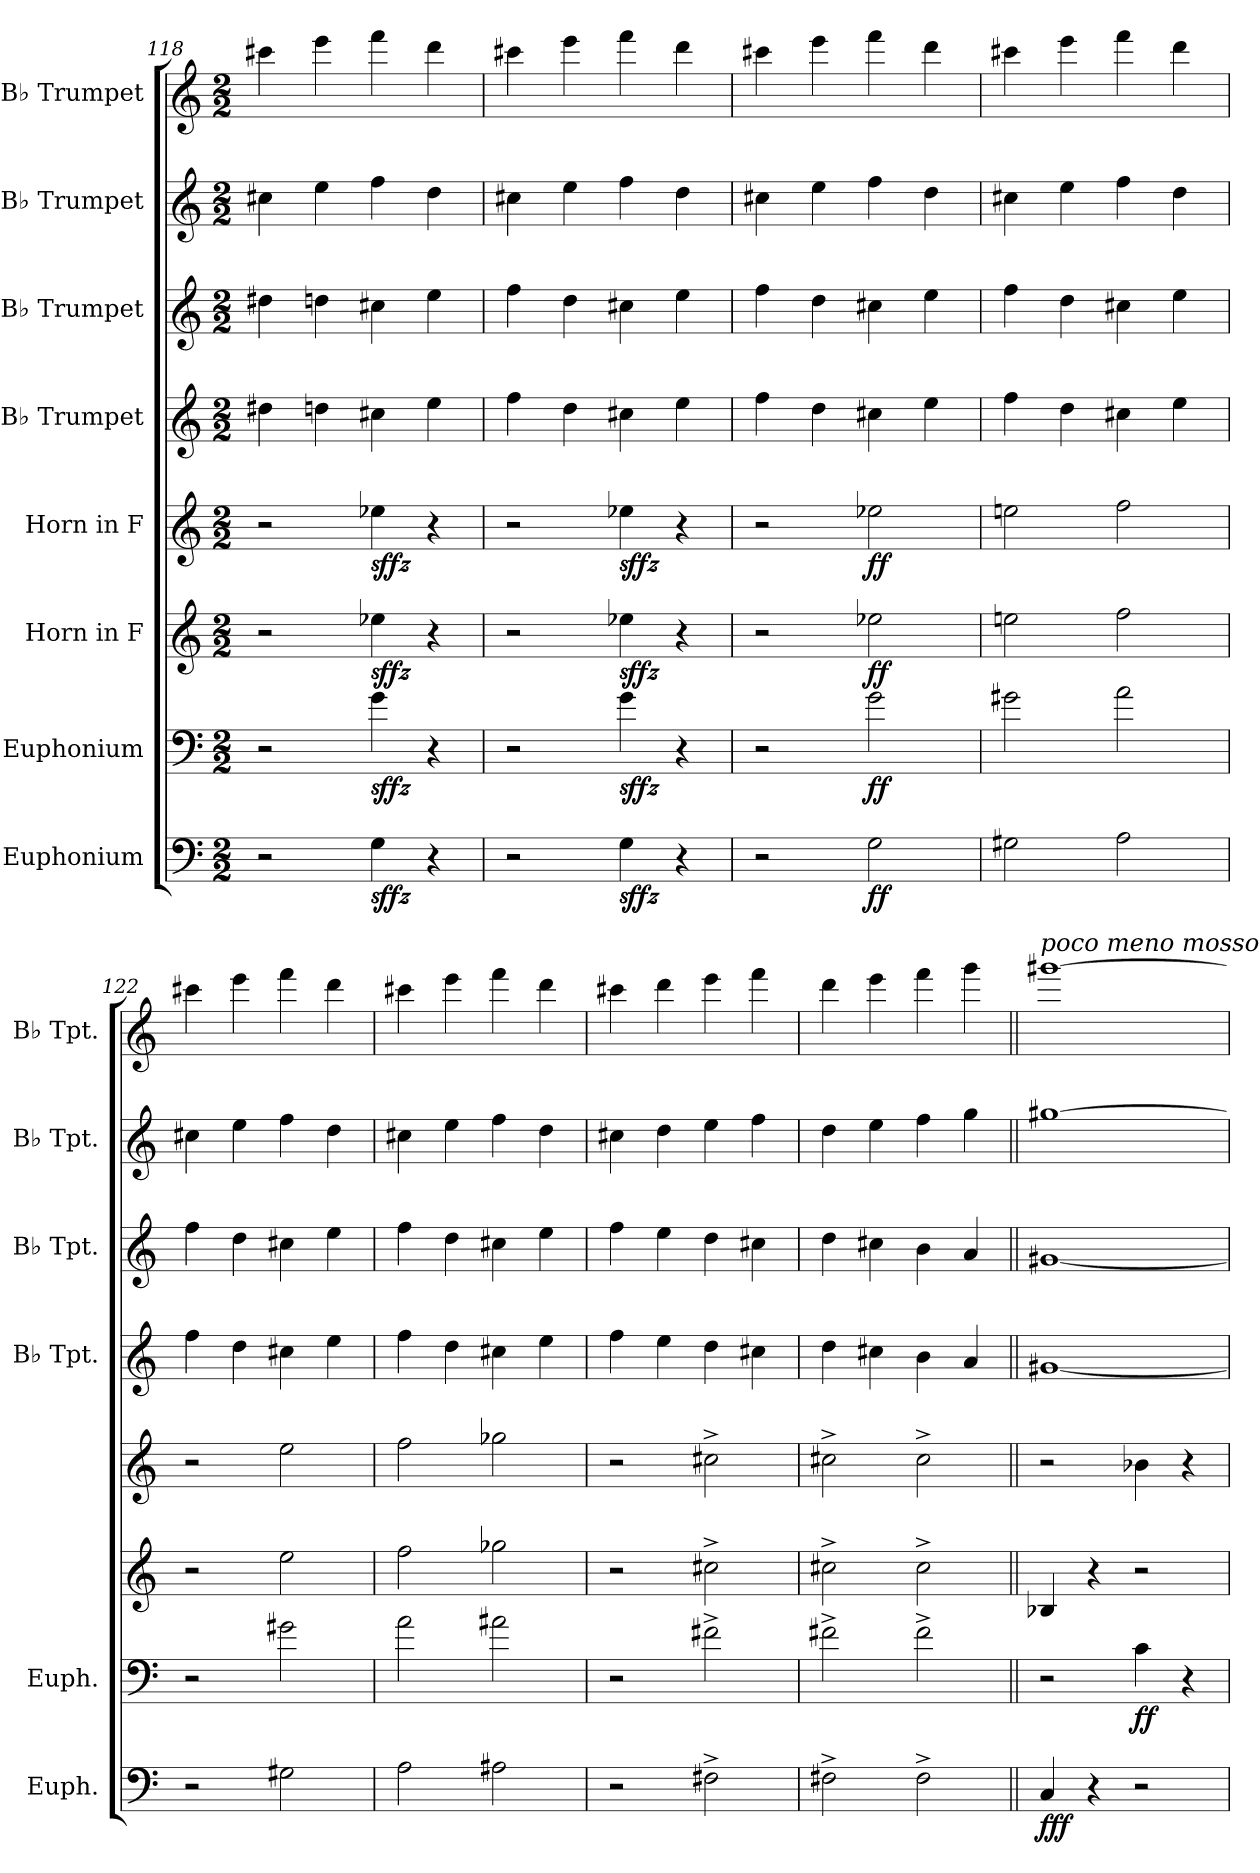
**kern	**dynam	**kern	**dynam	**kern	**dynam	**kern	**dynam	**kern	**kern	**kern	**kern
*part8	*part8	*part7	*part7	*part6	*part6	*part5	*part5	*part4	*part3	*part2	*part1
*staff8	*staff8	*staff7	*staff7	*staff6	*staff6	*staff5	*staff5	*staff4	*staff3	*staff2	*staff1
*I"Euphonium	*	*I"Euphonium	*	*I"Horn in F	*	*I"Horn in F	*	*I"B♭ Trumpet	*I"B♭ Trumpet	*I"B♭ Trumpet	*I"B♭ Trumpet
*I'Euph.	*	*I'Euph.	*	*	*	*	*	*I'B♭ Tpt.	*I'B♭ Tpt.	*I'B♭ Tpt.	*I'B♭ Tpt.
*clefF4	*	*clefF4	*	*clefG2	*	*clefG2	*	*clefG2	*clefG2	*clefG2	*clefG2
*	*	*	*	*ITrd4c7	*	*ITrd4c7	*	*ITrd1c2	*ITrd1c2	*ITrd1c2	*ITrd1c2
*k[]	*	*k[]	*	*k[b-]	*	*k[b-]	*	*k[b-e-]	*k[b-e-]	*k[b-e-]	*k[b-e-]
*M2/2	*	*M2/2	*	*M2/2	*	*M2/2	*	*M2/2	*M2/2	*M2/2	*M2/2
=118	=118	=118	=118	=118	=118	=118	=118	=118	=118	=118	=118
2r	.	2r	.	2r	.	2r	.	4cc#X\	4cc#X\	4bn\	4bbn\
.	.	.	.	.	.	.	.	4ccn\	4ccn\	4dd\	4ddd\
!	!LO:DY:b	!	!LO:DY:b	!	!LO:DY:b	!	!LO:DY:b	!	!	!	!
4G\	sffz	4g\	sffz	4a-X\	sffz	4a-X\	sffz	4bn\	4bn\	4ee-\	4eee-\
4r	.	4r	.	4r	.	4r	.	4dd\	4dd\	4cc\	4ccc\
=119	=119	=119	=119	=119	=119	=119	=119	=119	=119	=119	=119
2r	.	2r	.	2r	.	2r	.	4ee-\	4ee-\	4bn\	4bbn\
.	.	.	.	.	.	.	.	4cc\	4cc\	4dd\	4ddd\
!	!LO:DY:b	!	!LO:DY:b	!	!LO:DY:b	!	!LO:DY:b	!	!	!	!
4G\	sffz	4g\	sffz	4a-X\	sffz	4a-X\	sffz	4bn\	4bn\	4ee-\	4eee-\
4r	.	4r	.	4r	.	4r	.	4dd\	4dd\	4cc\	4ccc\
=120	=120	=120	=120	=120	=120	=120	=120	=120	=120	=120	=120
2r	.	2r	.	2r	.	2r	.	4ee-\	4ee-\	4bn\	4bbn\
.	.	.	.	.	.	.	.	4cc\	4cc\	4dd\	4ddd\
!	!LO:DY:b	!	!LO:DY:b	!	!LO:DY:b	!	!LO:DY:b	!	!	!	!
2G\	ff	2g\	ff	2a-X\	ff	2a-X\	ff	4bn\	4bn\	4ee-\	4eee-\
.	.	.	.	.	.	.	.	4dd\	4dd\	4cc\	4ccc\
=121	=121	=121	=121	=121	=121	=121	=121	=121	=121	=121	=121
2G#X\	.	2g#X\	.	2an\	.	2an\	.	4ee-\	4ee-\	4bn\	4bbn\
.	.	.	.	.	.	.	.	4cc\	4cc\	4dd\	4ddd\
2A\	.	2a\	.	2b-\	.	2b-\	.	4bn\	4bn\	4ee-\	4eee-\
.	.	.	.	.	.	.	.	4dd\	4dd\	4cc\	4ccc\
=122	=122	=122	=122	=122	=122	=122	=122	=122	=122	=122	=122
2r	.	2r	.	2r	.	2r	.	4ee-\	4ee-\	4bn\	4bbn\
.	.	.	.	.	.	.	.	4cc\	4cc\	4dd\	4ddd\
2G#X\	.	2g#X\	.	2a\	.	2a\	.	4bn\	4bn\	4ee-\	4eee-\
.	.	.	.	.	.	.	.	4dd\	4dd\	4cc\	4ccc\
=123	=123	=123	=123	=123	=123	=123	=123	=123	=123	=123	=123
2A\	.	2a\	.	2b-\	.	2b-\	.	4ee-\	4ee-\	4bn\	4bbn\
.	.	.	.	.	.	.	.	4cc\	4cc\	4dd\	4ddd\
2A#X\	.	2a#X\	.	2cc-X\	.	2cc-X\	.	4bn\	4bn\	4ee-\	4eee-\
.	.	.	.	.	.	.	.	4dd\	4dd\	4cc\	4ccc\
=124	=124	=124	=124	=124	=124	=124	=124	=124	=124	=124	=124
2r	.	2r	.	2r	.	2r	.	4ee-\	4ee-\	4bn\	4bbn\
.	.	.	.	.	.	.	.	4dd\	4dd\	4cc\	4ccc\
2F#X^\	.	2f#X^\	.	2f#X^\	.	2f#X^\	.	4cc\	4cc\	4dd\	4ddd\
.	.	.	.	.	.	.	.	4bn\	4bn\	4ee-\	4eee-\
=125	=125	=125	=125	=125	=125	=125	=125	=125	=125	=125	=125
2F#X^\	.	2f#X^\	.	2f#X^\	.	2f#X^\	.	4cc\	4cc\	4cc\	4ccc\
.	.	.	.	.	.	.	.	4bn\	4bn\	4dd\	4ddd\
2F#^\	.	2f#^\	.	2f#^\	.	2f#^\	.	4a\	4a\	4ee-\	4eee-\
.	.	.	.	.	.	.	.	4g/	4g/	4ff\	4fff\
!!LO:LB:g=z
=126||	=126||	=126||	=126||	=126||	=126||	=126||	=126||	=126||	=126||	=126||	=126||
!!LO:REH:place=s1:a:B:fs=14:t=126
*	*	*	*	*	*	*	*	*	*	*	*MM504
!	!	!	!	!	!	!	!	!	!	!	!LO:TX:a:i:t=poco meno mosso
!	!LO:DY:b	!	!	!	!	!	!	!	!	!	!
4C/	fff	2r	.	4E-X/	.	2r	.	[1f#X	[1f#X	[1ff#X	[1fff#X
4r	.	.	.	4r	.	.	.	.	.	.	.
!	!	!	!LO:DY:b	!	!	!	!	!	!	!	!
2r	.	4c\	ff	2r	.	4e-X\	.	.	.	.	.
.	.	4r	.	.	.	4r	.	.	.	.	.
=	=	=	=	=	=	=	=	=	=	=	=
*-	*-	*-	*-	*-	*-	*-	*-	*-	*-	*-	*-
